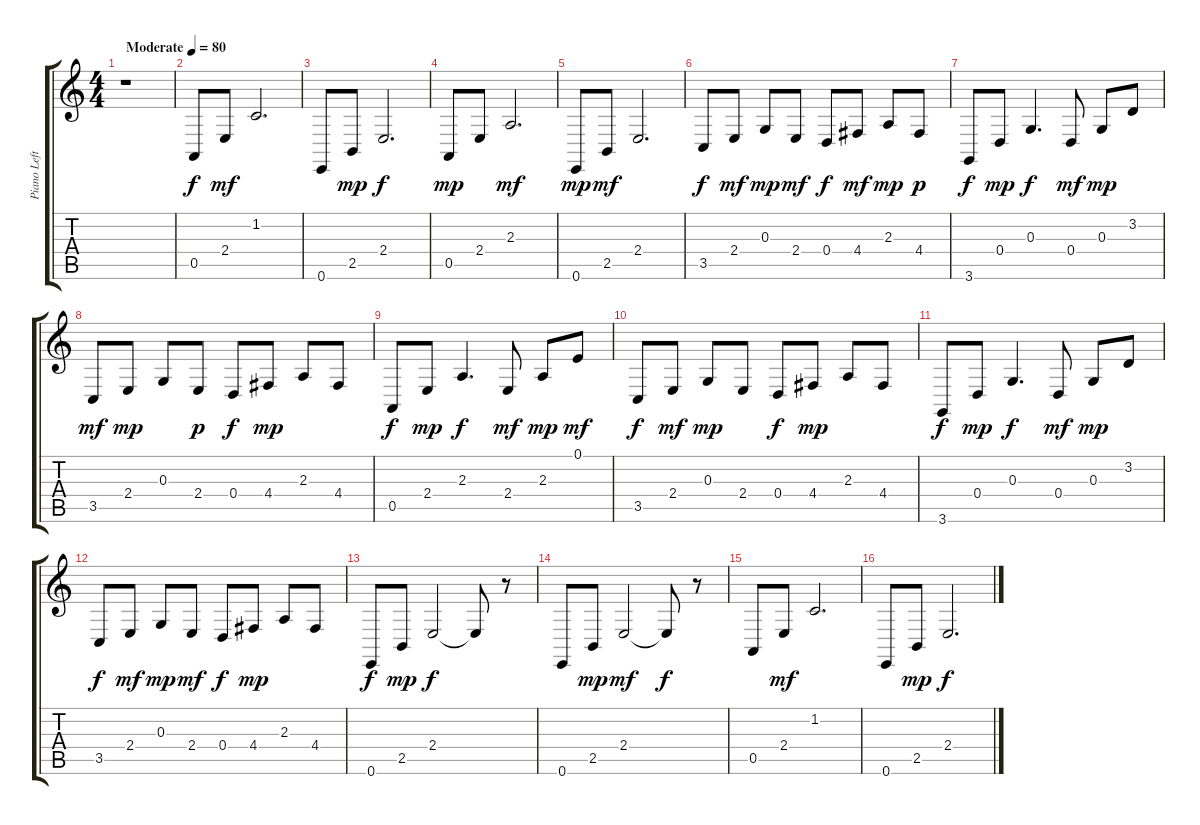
\track ("Piano Left" "Piano Left") {instrument acousticgrandpiano}
\staff {score tabs}
\tuning (E4 B3 G3 D3 A2 E2) {hide}
\ts (4 4)
\tempo (80 "Moderate")
\clef g2
\ks c
r.1{dy f instrument acousticgrandpiano} |
0.5.8 2.4.8{dy mf} 1.2.2{d} |
0.6.8 2.5.8{dy mp} 2.4.2{d dy f} |
0.5.8{dy mp} 2.4.8 2.3.2{d dy mf} |
0.6.8{dy mp} 2.5.8{dy mf} 2.4.2{d} |
3.5.8{dy f} 2.4.8{dy mf} 0.3.8{dy mp} 2.4.8{dy mf} 0.4.8{dy f} 4.4.8{dy mf} 2.3.8{dy mp} 4.4.8{dy p} |
3.6.8{dy f} 0.4.8{dy mp} 0.3.4{d dy f} 0.4.8{dy mf} 0.3.8{dy mp} 3.2.8 |
3.5.8{dy mf} 2.4.8{dy mp} 0.3.8 2.4.8{dy p} 0.4.8{dy f} 4.4.8{dy mp} 2.3.8 4.4.8 |
0.5.8{dy f} 2.4.8{dy mp} 2.3.4{d dy f} 2.4.8{dy mf} 2.3.8{dy mp} 0.1.8{dy mf} |
3.5.8{dy f} 2.4.8{dy mf} 0.3.8{dy mp} 2.4.8 0.4.8{dy f} 4.4.8{dy mp} 2.3.8 4.4.8 |
3.6.8{dy f} 0.4.8{dy mp} 0.3.4{d dy f} 0.4.8{dy mf} 0.3.8{dy mp} 3.2.8 |
3.5.8{dy f} 2.4.8{dy mf} 0.3.8{dy mp} 2.4.8{dy mf} 0.4.8{dy f} 4.4.8{dy mp} 2.3.8 4.4.8 |
0.6.8{dy f} 2.5.8{dy mp} 2.4.2{dy f} 2.4{t}.8 r.8 |
0.6.8 2.5.8{dy mp} 2.4.2{dy mf} 2.4{t}.8{dy f} r.8 |
0.5.8 2.4.8{dy mf} 1.2.2{d} |
0.6.8 2.5.8{dy mp} 2.4.2{d dy f}
